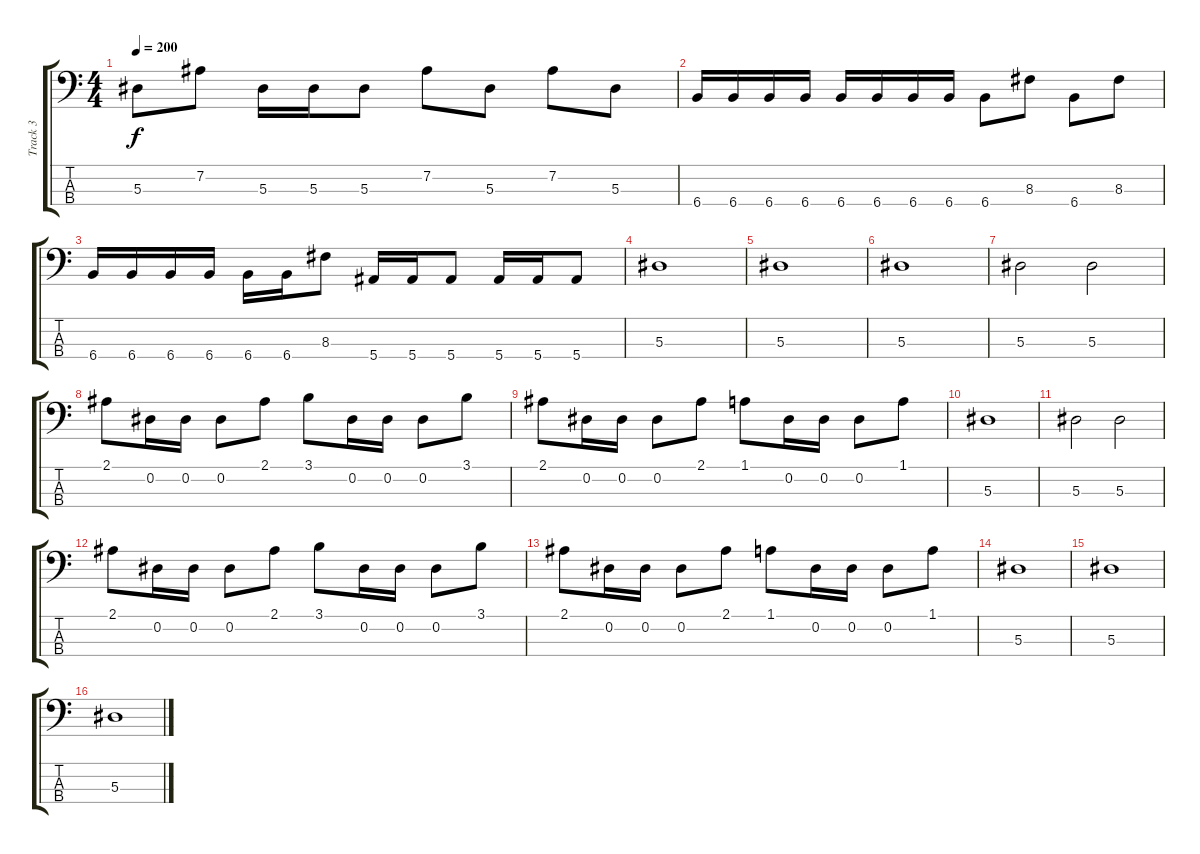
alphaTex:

\track ("Track 3" "Track 3") {instrument electricbassfinger}
\staff {score tabs}
\tuning (Ab2 Eb2 Bb1 F1) {hide}
\ts (4 4)
\tempo 200
\clef f4
\ks c
5.3.8{dy f} 7.2.8 5.3.16 5.3.16 5.3.8 7.2.8 5.3.8 7.2.8 5.3.8 |
6.4.16 6.4.16 6.4.16 6.4.16 6.4.16 6.4.16 6.4.16 6.4.16 6.4.8 8.3.8 6.4.8 8.3.8 |
6.4.16 6.4.16 6.4.16 6.4.16 6.4.16 6.4.16 8.3.8 5.4.16 5.4.16 5.4.8 5.4.16 5.4.16 5.4.8 |
5.3.1 |
5.3.1 |
5.3.1 |
5.3.2 5.3.2 |
2.1.8 0.2.16 0.2.16 0.2.8 2.1.8 3.1.8 0.2.16 0.2.16 0.2.8 3.1.8 |
2.1.8 0.2.16 0.2.16 0.2.8 2.1.8 1.1.8 0.2.16 0.2.16 0.2.8 1.1.8 |
5.3.1 |
5.3.2 5.3.2 |
2.1.8 0.2.16 0.2.16 0.2.8 2.1.8 3.1.8 0.2.16 0.2.16 0.2.8 3.1.8 |
2.1.8 0.2.16 0.2.16 0.2.8 2.1.8 1.1.8 0.2.16 0.2.16 0.2.8 1.1.8 |
5.3.1 |
5.3.1 |
5.3.1
